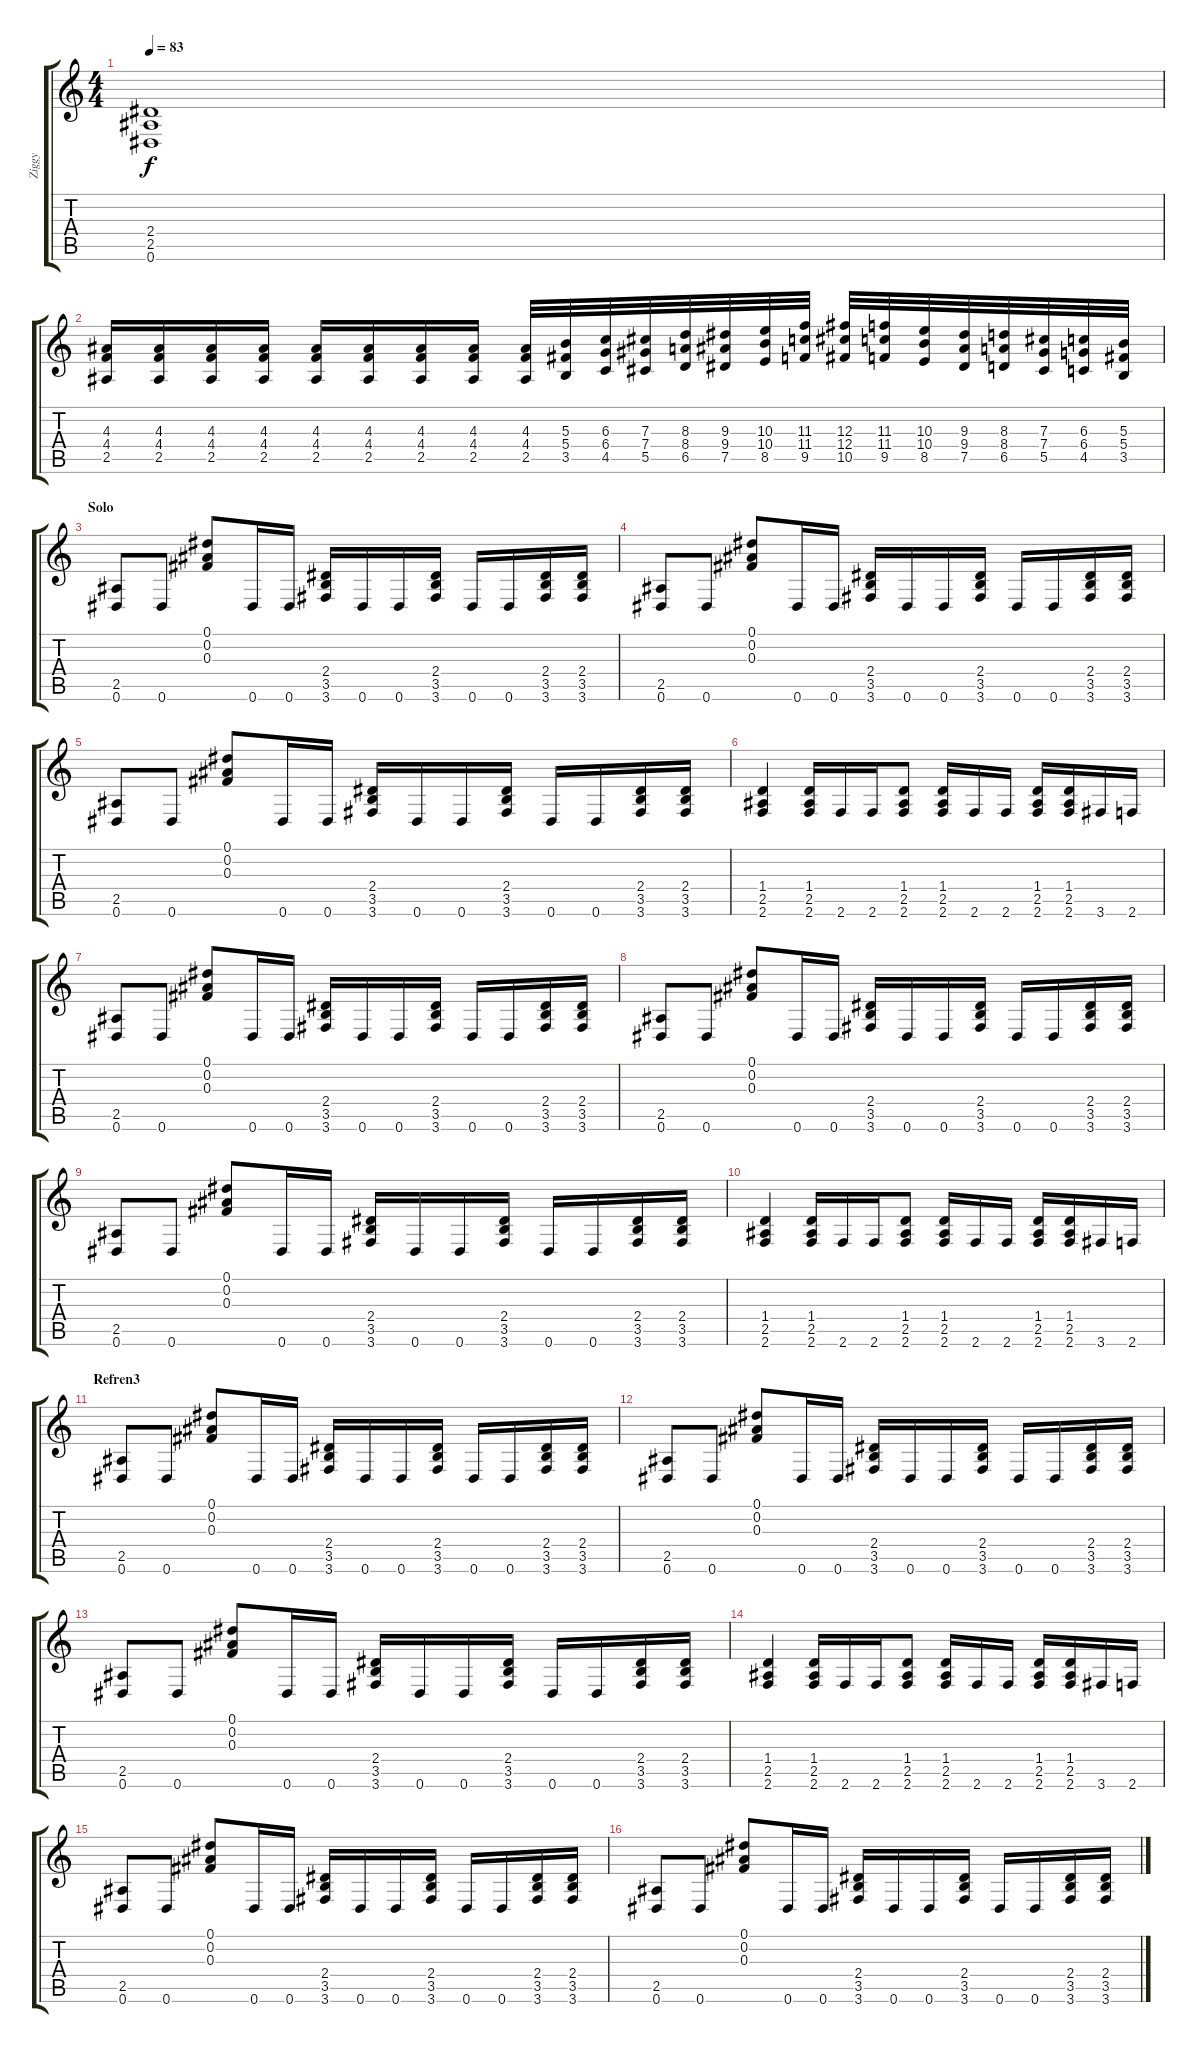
\track ("Ziggy" "Ziggy") {instrument overdrivenguitar}
\staff {score tabs}
\tuning (Eb4 Bb3 Gb3 Db3 Ab2 Eb2) {hide}
\ts (4 4)
\tempo 83
\clef g2
\ks c
(2.4 2.5 0.6).1{dy f} |
(4.3 4.4 2.5).16 (4.3 4.4 2.5).16 (4.3 4.4 2.5).16 (4.3 4.4 2.5).16 (4.3 4.4 2.5).16 (4.3 4.4 2.5).16 (4.3 4.4 2.5).16 (4.3 4.4 2.5).16 (4.3 4.4 2.5).32 (5.3 5.4 3.5).32 (6.3 6.4 4.5).32 (7.3 7.4 5.5).32 (8.3 8.4 6.5).32 (9.3 9.4 7.5).32 (10.3 10.4 8.5).32 (11.3 11.4 9.5).32 (12.3 12.4 10.5).32 (11.3 11.4 9.5).32 (10.3 10.4 8.5).32 (9.3 9.4 7.5).32 (8.3 8.4 6.5).32 (7.3 7.4 5.5).32 (6.3 6.4 4.5).32 (5.3 5.4 3.5).32 |
\section ("" "Solo")
(2.5 0.6).8 0.6.8 (0.1 0.2 0.3).8 0.6.16 0.6.16 (2.4 3.5 3.6).16 0.6.16 0.6.16 (2.4 3.5 3.6).16 0.6.16 0.6.16 (2.4 3.5 3.6).16 (2.4 3.5 3.6).16 |
(2.5 0.6).8 0.6.8 (0.1 0.2 0.3).8 0.6.16 0.6.16 (2.4 3.5 3.6).16 0.6.16 0.6.16 (2.4 3.5 3.6).16 0.6.16 0.6.16 (2.4 3.5 3.6).16 (2.4 3.5 3.6).16 |
(2.5 0.6).8 0.6.8 (0.1 0.2 0.3).8 0.6.16 0.6.16 (2.4 3.5 3.6).16 0.6.16 0.6.16 (2.4 3.5 3.6).16 0.6.16 0.6.16 (2.4 3.5 3.6).16 (2.4 3.5 3.6).16 |
(1.4 2.5 2.6).4 (1.4 2.5 2.6).16 2.6.16 2.6.16 (1.4 2.5 2.6).8 (1.4 2.5 2.6).16 2.6.16 2.6.16 (1.4 2.5 2.6).16 (1.4 2.5 2.6).16 3.6.16 2.6.16 |
(2.5 0.6).8 0.6.8 (0.1 0.2 0.3).8 0.6.16 0.6.16 (2.4 3.5 3.6).16 0.6.16 0.6.16 (2.4 3.5 3.6).16 0.6.16 0.6.16 (2.4 3.5 3.6).16 (2.4 3.5 3.6).16 |
(2.5 0.6).8 0.6.8 (0.1 0.2 0.3).8 0.6.16 0.6.16 (2.4 3.5 3.6).16 0.6.16 0.6.16 (2.4 3.5 3.6).16 0.6.16 0.6.16 (2.4 3.5 3.6).16 (2.4 3.5 3.6).16 |
(2.5 0.6).8 0.6.8 (0.1 0.2 0.3).8 0.6.16 0.6.16 (2.4 3.5 3.6).16 0.6.16 0.6.16 (2.4 3.5 3.6).16 0.6.16 0.6.16 (2.4 3.5 3.6).16 (2.4 3.5 3.6).16 |
(1.4 2.5 2.6).4 (1.4 2.5 2.6).16 2.6.16 2.6.16 (1.4 2.5 2.6).8 (1.4 2.5 2.6).16 2.6.16 2.6.16 (1.4 2.5 2.6).16 (1.4 2.5 2.6).16 3.6.16 2.6.16 |
\section ("" "Refren3")
(2.5 0.6).8 0.6.8 (0.1 0.2 0.3).8 0.6.16 0.6.16 (2.4 3.5 3.6).16 0.6.16 0.6.16 (2.4 3.5 3.6).16 0.6.16 0.6.16 (2.4 3.5 3.6).16 (2.4 3.5 3.6).16 |
(2.5 0.6).8 0.6.8 (0.1 0.2 0.3).8 0.6.16 0.6.16 (2.4 3.5 3.6).16 0.6.16 0.6.16 (2.4 3.5 3.6).16 0.6.16 0.6.16 (2.4 3.5 3.6).16 (2.4 3.5 3.6).16 |
(2.5 0.6).8 0.6.8 (0.1 0.2 0.3).8 0.6.16 0.6.16 (2.4 3.5 3.6).16 0.6.16 0.6.16 (2.4 3.5 3.6).16 0.6.16 0.6.16 (2.4 3.5 3.6).16 (2.4 3.5 3.6).16 |
(1.4 2.5 2.6).4 (1.4 2.5 2.6).16 2.6.16 2.6.16 (1.4 2.5 2.6).8 (1.4 2.5 2.6).16 2.6.16 2.6.16 (1.4 2.5 2.6).16 (1.4 2.5 2.6).16 3.6.16 2.6.16 |
(2.5 0.6).8 0.6.8 (0.1 0.2 0.3).8 0.6.16 0.6.16 (2.4 3.5 3.6).16 0.6.16 0.6.16 (2.4 3.5 3.6).16 0.6.16 0.6.16 (2.4 3.5 3.6).16 (2.4 3.5 3.6).16 |
(2.5 0.6).8 0.6.8 (0.1 0.2 0.3).8 0.6.16 0.6.16 (2.4 3.5 3.6).16 0.6.16 0.6.16 (2.4 3.5 3.6).16 0.6.16 0.6.16 (2.4 3.5 3.6).16 (2.4 3.5 3.6).16
